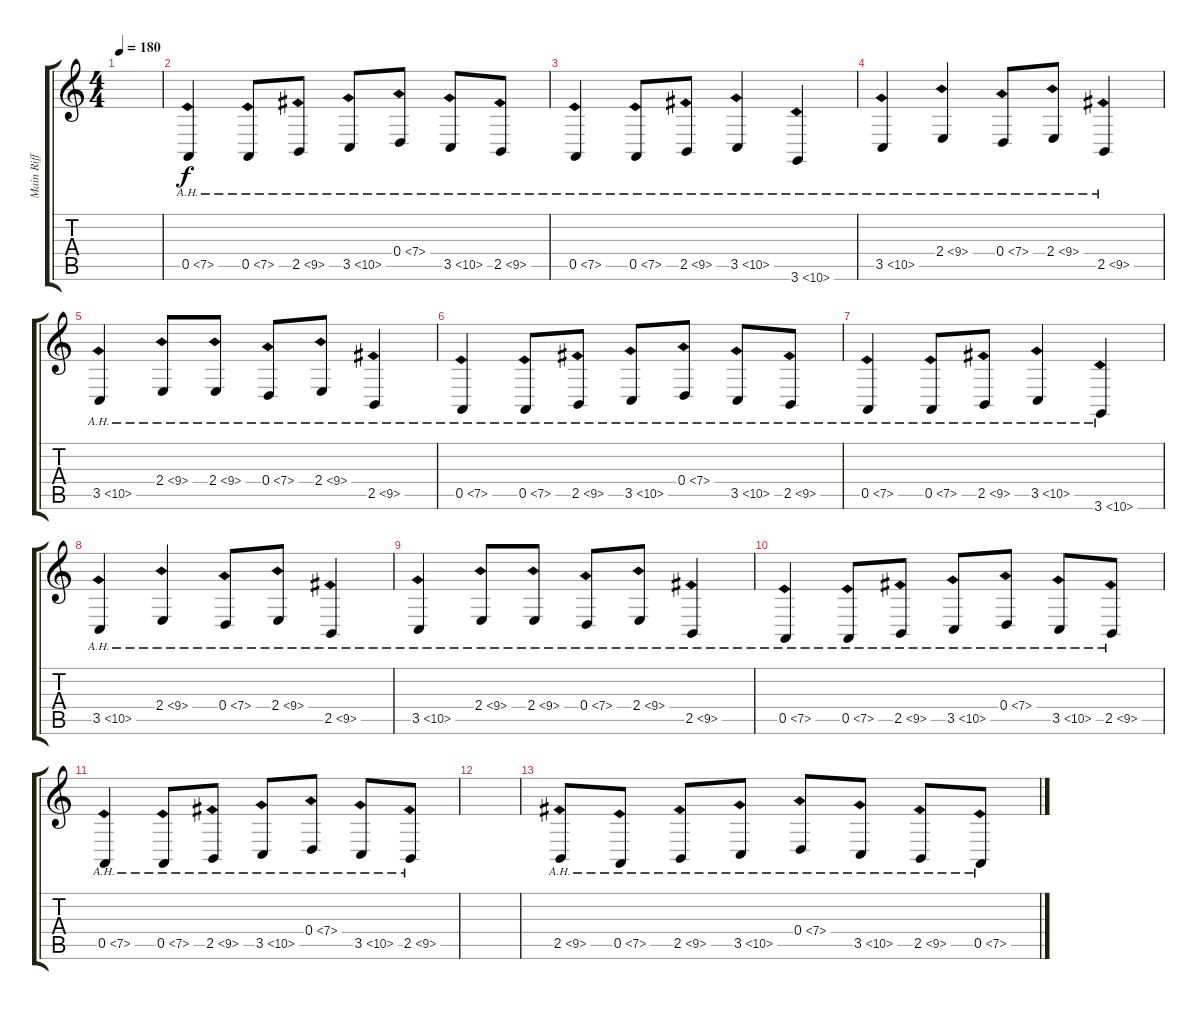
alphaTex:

\track ("Main Riff" "Main Riff") {instrument tremolostrings}
\staff {score tabs}
\tuning (E4 B3 G3 D3 A2 E2) {hide}
\ts (4 4)
\tempo 180
\clef g2
\ks c
|
0.5{ah 7}.4 0.5{ah 7}.8 2.5{ah 7}.8 3.5{ah 7}.8 0.4{ah 7}.8 3.5{ah 7}.8 2.5{ah 7}.8 |
0.5{ah 7}.4 0.5{ah 7}.8 2.5{ah 7}.8 3.5{ah 7}.4 3.6{ah 7}.4 |
3.5{ah 7}.4 2.4{ah 7}.4 0.4{ah 7}.8 2.4{ah 7}.8 2.5{ah 7}.4 |
3.5{ah 7}.4 2.4{ah 7}.8 2.4{ah 7}.8 0.4{ah 7}.8 2.4{ah 7}.8 2.5{ah 7}.4 |
0.5{ah 7}.4 0.5{ah 7}.8 2.5{ah 7}.8 3.5{ah 7}.8 0.4{ah 7}.8 3.5{ah 7}.8 2.5{ah 7}.8 |
0.5{ah 7}.4 0.5{ah 7}.8 2.5{ah 7}.8 3.5{ah 7}.4 3.6{ah 7}.4 |
3.5{ah 7}.4 2.4{ah 7}.4 0.4{ah 7}.8 2.4{ah 7}.8 2.5{ah 7}.4 |
3.5{ah 7}.4 2.4{ah 7}.8 2.4{ah 7}.8 0.4{ah 7}.8 2.4{ah 7}.8 2.5{ah 7}.4 |
0.5{ah 7}.4{instrument fx5brightness} 0.5{ah 7}.8 2.5{ah 7}.8 3.5{ah 7}.8 0.4{ah 7}.8 3.5{ah 7}.8 2.5{ah 7}.8 |
0.5{ah 7}.4{instrument fx5brightness} 0.5{ah 7}.8 2.5{ah 7}.8 3.5{ah 7}.8 0.4{ah 7}.8 3.5{ah 7}.8 2.5{ah 7}.8 |
|
2.5{ah 7}.8{volume 8 instrument fx5brightness} 0.5{ah 7}.8 2.5{ah 7}.8 3.5{ah 7}.8 0.4{ah 7}.8 3.5{ah 7}.8 2.5{ah 7}.8 0.5{ah 7}.8
